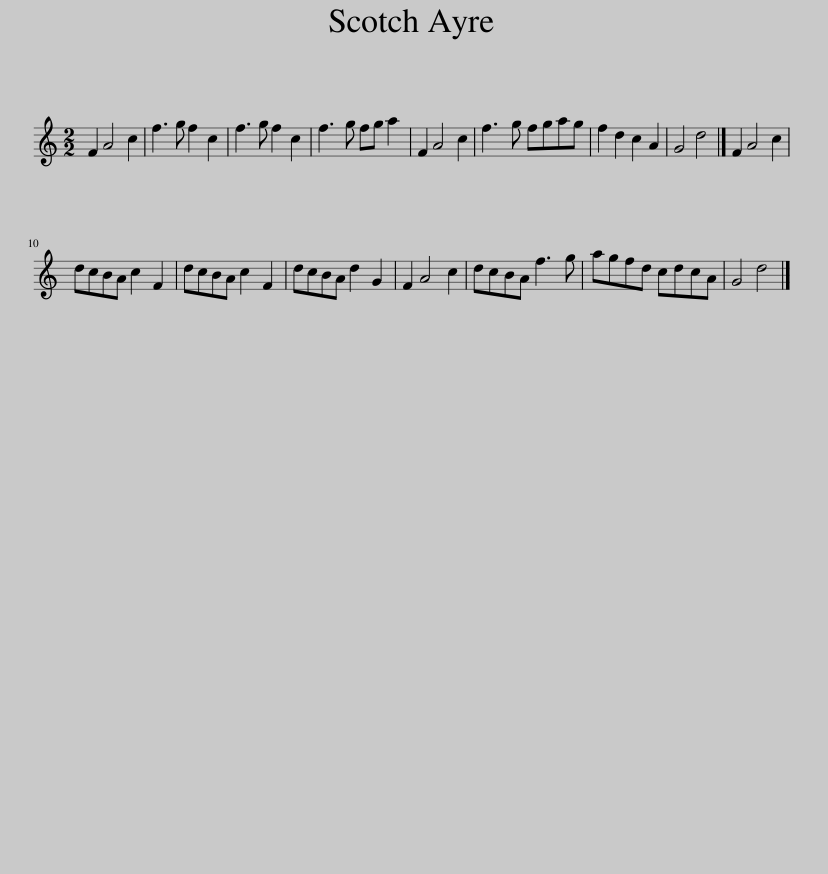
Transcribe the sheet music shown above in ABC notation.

X:1
L:1/8
M:2/2
I:linebreak $
K:C
V:1 treble
V:1
 F2 A4 c2 | f3 g f2 c2 | f3 g f2 c2 | f3 g fg a2 | F2 A4 c2 | %5
 f3 g fgag | f2 d2 c2 A2 | G4 d4 |] F2 A4 c2 |$ dcBA c2 F2 | %10
 dcBA c2 F2 | dcBA d2 G2 | F2 A4 c2 | dcBA f3 g | agfd cdcA | %15
 G4 d4 |] %16
